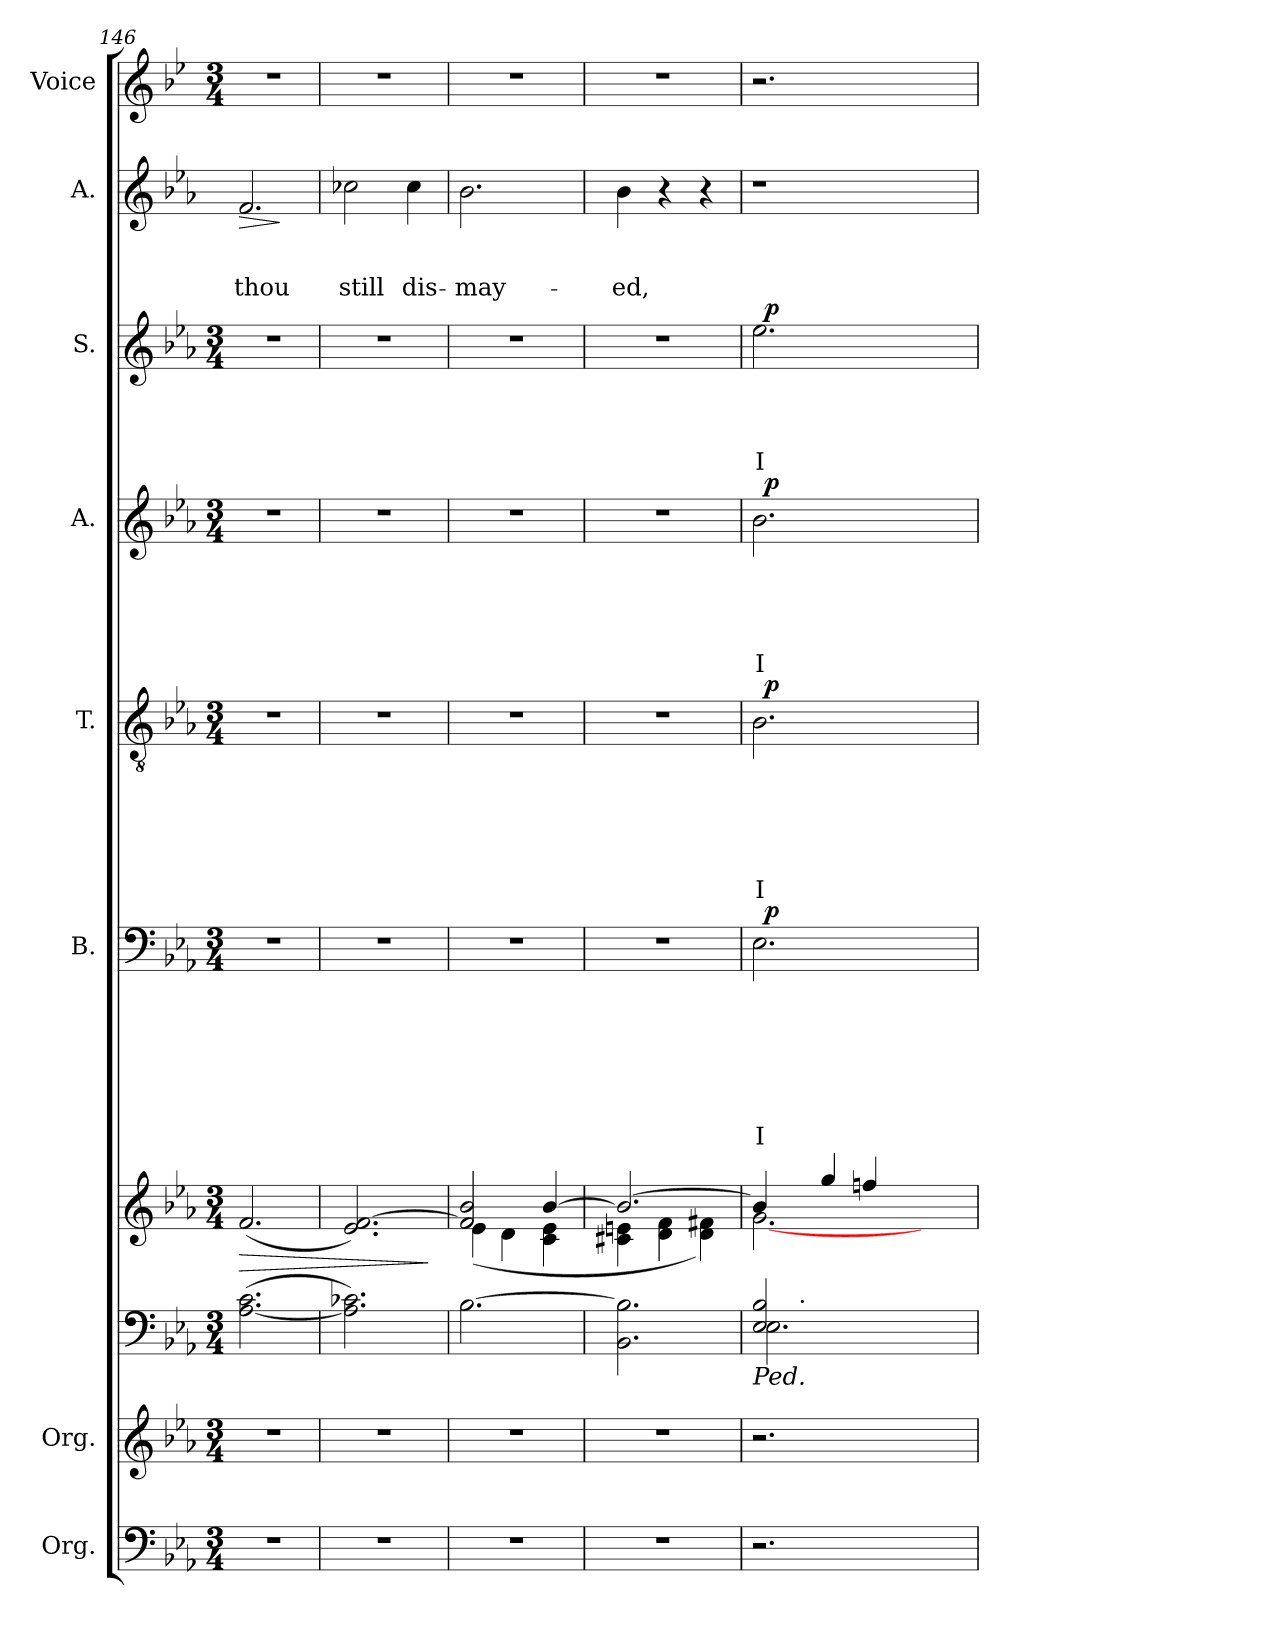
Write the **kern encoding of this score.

**kern	**kern	**kern	**kern	**dynam	**kern	**text	**text	**text	**text	**text	**text	**text	**dynam	**kern	**text	**text	**text	**text	**text	**text	**dynam	**kern	**text	**text	**text	**text	**text	**dynam	**kern	**text	**text	**text	**text	**dynam	**kern	**text	**text	**text	**dynam	**kern
*part10	*part9	*part8	*part7	*part7	*part6	*part6	*part6	*part6	*part6	*part6	*part6	*part6	*part6	*part5	*part5	*part5	*part5	*part5	*part5	*part5	*part5	*part4	*part4	*part4	*part4	*part4	*part4	*part4	*part3	*part3	*part3	*part3	*part3	*part3	*part2	*part2	*part2	*part2	*part2	*part1
*staff10	*staff9	*staff8	*staff7	*staff7	*staff6	*staff6	*staff6	*staff6	*staff6	*staff6	*staff6	*staff6	*staff6	*staff5	*staff5	*staff5	*staff5	*staff5	*staff5	*staff5	*staff5	*staff4	*staff4	*staff4	*staff4	*staff4	*staff4	*staff4	*staff3	*staff3	*staff3	*staff3	*staff3	*staff3	*staff2	*staff2	*staff2	*staff2	*staff2	*staff1
*I"Org.	*I"Org.	*	*	*	*I"B.	*	*	*	*	*	*	*	*	*I"T.	*	*	*	*	*	*	*	*I"A.	*	*	*	*	*	*	*I"S.	*	*	*	*	*	*I"A.	*	*	*	*	*I"Voice
*	*	*	*	*	*I'B.	*	*	*	*	*	*	*	*	*I'T.	*	*	*	*	*	*	*	*I'A.	*	*	*	*	*	*	*I'S.	*	*	*	*	*	*	*	*	*	*	*
!!LO:LB:g=z
*clefF4	*clefG2	*clefF4	*clefG2	*	*clefF4	*	*	*	*	*	*	*	*	*clefGv2	*	*	*	*	*	*	*	*clefG2	*	*	*	*	*	*	*clefG2	*	*	*	*	*	*clefG2	*	*	*	*	*clefG2
*k[b-e-a-]	*k[b-e-a-]	*k[b-e-a-]	*k[b-e-a-]	*	*k[b-e-a-]	*	*	*	*	*	*	*	*	*k[b-e-a-]	*	*	*	*	*	*	*	*k[b-e-a-]	*	*	*	*	*	*	*k[b-e-a-]	*	*	*	*	*	*k[b-e-a-]	*	*	*	*	*k[b-e-]
*E-:	*E-:	*E-:	*E-:	*	*E-:	*	*	*	*	*	*	*	*	*E-:	*	*	*	*	*	*	*	*E-:	*	*	*	*	*	*	*E-:	*	*	*	*	*	*E-:	*	*	*	*	*B-:
*M3/4	*M3/4	*M3/4	*M3/4	*	*M3/4	*	*	*	*	*	*	*	*	*M3/4	*	*	*	*	*	*	*	*M3/4	*	*	*	*	*	*	*M3/4	*	*	*	*	*	*	*	*	*	*	*M3/4
=146	=146	=146	=146	=146	=146	=146	=146	=146	=146	=146	=146	=146	=146	=146	=146	=146	=146	=146	=146	=146	=146	=146	=146	=146	=146	=146	=146	=146	=146	=146	=146	=146	=146	=146	=146	=146	=146	=146	=146	=146
!	!	!	!	!LO:HP:b	!LO:N:vis=1	!	!	!	!	!	!	!	!	!LO:N:vis=1	!	!	!	!	!	!	!	!LO:N:vis=1	!	!	!	!	!	!	!LO:N:vis=1	!	!	!	!	!	!	!	!	!LO:LY:b	!LO:HP:b	!
2.r	2.r	(>[<2.A-\ 2.c\	(<2.f/	>	2.r	.	.	.	.	.	.	.	.	2.r	.	.	.	.	.	.	.	2.r	.	.	.	.	.	.	2.r	.	.	.	.	.	2.f/	.	.	thou	>	2.r
.	.	.	.	.	.	.	.	.	.	.	.	.	.	.	.	.	.	.	.	.	.	.	.	.	.	.	.	.	.	.	.	.	.	.	.	.	.	.	]	.
=147	=147	=147	=147	=147	=147	=147	=147	=147	=147	=147	=147	=147	=147	=147	=147	=147	=147	=147	=147	=147	=147	=147	=147	=147	=147	=147	=147	=147	=147	=147	=147	=147	=147	=147	=147	=147	=147	=147	=147	=147
!	!	!	!	!	!LO:N:vis=1	!	!	!	!	!	!	!	!	!LO:N:vis=1	!	!	!	!	!	!	!	!LO:N:vis=1	!	!	!	!	!	!	!LO:N:vis=1	!	!	!	!	!	!	!	!	!LO:LY:b	!	!
2.r	2.r	2.A-\] 2.c-X\)	2.e-/ [<2.f/)	.	2.r	.	.	.	.	.	.	.	.	2.r	.	.	.	.	.	.	.	2.r	.	.	.	.	.	.	2.r	.	.	.	.	.	2cc-X\	.	.	still	.	2.r
!	!	!	!	!	!	!	!	!	!	!	!	!	!	!	!	!	!	!	!	!	!	!	!	!	!	!	!	!	!	!	!	!	!	!	!	!	!	!LO:LY:b	!	!
.	.	.	.	.	.	.	.	.	.	.	.	.	.	.	.	.	.	.	.	.	.	.	.	.	.	.	.	.	.	.	.	.	.	.	4cc-\	.	.	dis-	.	.
.	.	.	.	]	.	.	.	.	.	.	.	.	.	.	.	.	.	.	.	.	.	.	.	.	.	.	.	.	.	.	.	.	.	.	.	.	.	.	.	.
=148	=148	=148	=148	=148	=148	=148	=148	=148	=148	=148	=148	=148	=148	=148	=148	=148	=148	=148	=148	=148	=148	=148	=148	=148	=148	=148	=148	=148	=148	=148	=148	=148	=148	=148	=148	=148	=148	=148	=148	=148
*	*	*	*^	*	*	*	*	*	*	*	*	*	*	*	*	*	*	*	*	*	*	*	*	*	*	*	*	*	*	*	*	*	*	*	*	*	*	*	*	*
!	!	!	!	!	!	!LO:N:vis=1	!	!	!	!	!	!	!	!	!LO:N:vis=1	!	!	!	!	!	!	!	!LO:N:vis=1	!	!	!	!	!	!	!LO:N:vis=1	!	!	!	!	!	!	!	!	!LO:LY:b	!	!
2.r	2.r	[>2.B-\	2f/] 2b-/	(<4e-\	.	2.r	.	.	.	.	.	.	.	.	2.r	.	.	.	.	.	.	.	2.r	.	.	.	.	.	.	2.r	.	.	.	.	.	2.b-\	.	.	-may-	.	2.r
.	.	.	.	4d\	.	.	.	.	.	.	.	.	.	.	.	.	.	.	.	.	.	.	.	.	.	.	.	.	.	.	.	.	.	.	.	.	.	.	.	.	.
.	.	.	[>4b-/	4c\ 4e-\	.	.	.	.	.	.	.	.	.	.	.	.	.	.	.	.	.	.	.	.	.	.	.	.	.	.	.	.	.	.	.	.	.	.	.	.	.
=149	=149	=149	=149	=149	=149	=149	=149	=149	=149	=149	=149	=149	=149	=149	=149	=149	=149	=149	=149	=149	=149	=149	=149	=149	=149	=149	=149	=149	=149	=149	=149	=149	=149	=149	=149	=149	=149	=149	=149	=149	=149
!	!	!	!	!	!	!LO:N:vis=1	!	!	!	!	!	!	!	!	!LO:N:vis=1	!	!	!	!	!	!	!	!LO:N:vis=1	!	!	!	!	!	!	!LO:N:vis=1	!	!	!	!	!	!	!	!	!LO:LY:b	!	!
2.r	2.r	2.BB-\ 2.B-\]	2.b-/_	4c#X\ 4en\	.	2.r	.	.	.	.	.	.	.	.	2.r	.	.	.	.	.	.	.	2.r	.	.	.	.	.	.	2.r	.	.	.	.	.	4b-\	.	.	-ed,	.	2.r
.	.	.	.	4d\ 4f\	.	.	.	.	.	.	.	.	.	.	.	.	.	.	.	.	.	.	.	.	.	.	.	.	.	.	.	.	.	.	.	4r	.	.	.	.	.
.	.	.	.	4d\ 4f#X\)	.	.	.	.	.	.	.	.	.	.	.	.	.	.	.	.	.	.	.	.	.	.	.	.	.	.	.	.	.	.	.	4r	.	.	.	.	.
=150	=150	=150	=150	=150	=150	=150	=150	=150	=150	=150	=150	=150	=150	=150	=150	=150	=150	=150	=150	=150	=150	=150	=150	=150	=150	=150	=150	=150	=150	=150	=150	=150	=150	=150	=150	=150	=150	=150	=150	=150	=150
*	*	*^	*	*	*	*	*	*	*	*	*	*	*	*	*	*	*	*	*	*	*	*	*	*	*	*	*	*	*	*	*	*	*	*	*	*	*	*	*	*	*
!	!	!LO:TX:b:i:t=Ped.	!	!	!	!	!	!	!	!	!	!	!	!	!	!	!	!	!	!	!	!	!	!	!	!	!	!	!	!	!	!	!	!	!	!	!	!	!	!	!	!
!	!	!	!	!	!	!	!	!	!	!	!	!	!	!LO:LY:b	!	!	!	!	!	!	!	!LO:LY:b	!	!	!	!	!	!	!LO:LY:b	!	!	!	!	!	!LO:LY:b	!	!LO:N:vis=1	!	!	!	!	!
*	*	*	*^	*	*	*	*^	*	*	*	*	*	*	*	*	*^	*	*	*	*	*	*	*	*^	*	*	*	*	*	*	*^	*	*	*	*	*	*	*	*	*	*	*
2.r	2.r	2E-/ 2B-/	2.E-\	8ryy	4b-/]	[<2.g\	.	2.E-\	32ryy	.	.	.	.	.	.	I	.	2.B-\	32ryy	.	.	.	.	.	I	.	2.b-\	32ryy	.	.	.	.	I	.	2.ee-\	32ryy	.	.	.	I	.	1r	.	.	.	.	2.r
!	!	!	!	!	!	!	!	!	!	!	!	!	!	!	!	!	!LO:DY:a	!	!	!	!	!	!	!	!	!LO:DY:a	!	!	!	!	!	!	!	!LO:DY:a	!	!	!	!	!	!	!LO:DY:a	!	!	!	!	!	!
.	.	.	.	.	.	.	.	.	2ryy	.	.	.	.	.	.	.	p	.	2ryy	.	.	.	.	.	.	p	.	2ryy	.	.	.	.	.	p	.	2ryy	.	.	.	.	p	.	.	.	.	.	.
.	.	.	.	32ryy	.	.	.	.	.	.	.	.	.	.	.	.	.	.	.	.	.	.	.	.	.	.	.	.	.	.	.	.	.	.	.	.	.	.	.	.	.	.	.	.	.	.	.
!	!	!	!	!LO:TX:a:t=.	!	!	!	!	!	!	!	!	!	!	!	!	!	!	!	!	!	!	!	!	!	!	!	!	!	!	!	!	!	!	!	!	!	!	!	!	!	!	!	!	!	!	!
.	.	.	.	2ryy	.	.	.	.	.	.	.	.	.	.	.	.	.	.	.	.	.	.	.	.	.	.	.	.	.	.	.	.	.	.	.	.	.	.	.	.	.	.	.	.	.	.	.
.	.	.	.	.	4gg/	.	.	.	.	.	.	.	.	.	.	.	.	.	.	.	.	.	.	.	.	.	.	.	.	.	.	.	.	.	.	.	.	.	.	.	.	.	.	.	.	.	.
.	.	4ryy	.	.	4ffn/	.	.	.	.	.	.	.	.	.	.	.	.	.	.	.	.	.	.	.	.	.	.	.	.	.	.	.	.	.	.	.	.	.	.	.	.	.	.	.	.	.	.
.	.	.	.	.	.	.	.	.	4...ryy	.	.	.	.	.	.	.	.	.	4...ryy	.	.	.	.	.	.	.	.	4...ryy	.	.	.	.	.	.	.	4...ryy	.	.	.	.	.	.	.	.	.	.	.
.	.	.	.	4ryy	.	.	.	.	.	.	.	.	.	.	.	.	.	.	.	.	.	.	.	.	.	.	.	.	.	.	.	.	.	.	.	.	.	.	.	.	.	.	.	.	.	.	.
4ryy	4ryy	4ryy	4ryy	.	4ryy	4ryy	.	4ryy	.	.	.	.	.	.	.	.	.	4ryy	.	.	.	.	.	.	.	.	4ryy	.	.	.	.	.	.	.	4ryy	.	.	.	.	.	.	.	.	.	.	.	4ryy
.	.	.	.	16.ryy	.	.	.	.	.	.	.	.	.	.	.	.	.	.	.	.	.	.	.	.	.	.	.	.	.	.	.	.	.	.	.	.	.	.	.	.	.	.	.	.	.	.	.
*	*	*v	*v	*v	*	*	*	*v	*v	*	*	*	*	*	*	*	*	*v	*v	*	*	*	*	*	*	*	*v	*v	*	*	*	*	*	*	*v	*v	*	*	*	*	*	*	*	*	*	*	*
*	*	*	*v	*v	*	*	*	*	*	*	*	*	*	*	*	*	*	*	*	*	*	*	*	*	*	*	*	*	*	*	*	*	*	*	*	*	*	*	*	*	*
=	=	=	=	=	=	=	=	=	=	=	=	=	=	=	=	=	=	=	=	=	=	=	=	=	=	=	=	=	=	=	=	=	=	=	=	=	=	=	=	=
*-	*-	*-	*-	*-	*-	*-	*-	*-	*-	*-	*-	*-	*-	*-	*-	*-	*-	*-	*-	*-	*-	*-	*-	*-	*-	*-	*-	*-	*-	*-	*-	*-	*-	*-	*-	*-	*-	*-	*-	*-
